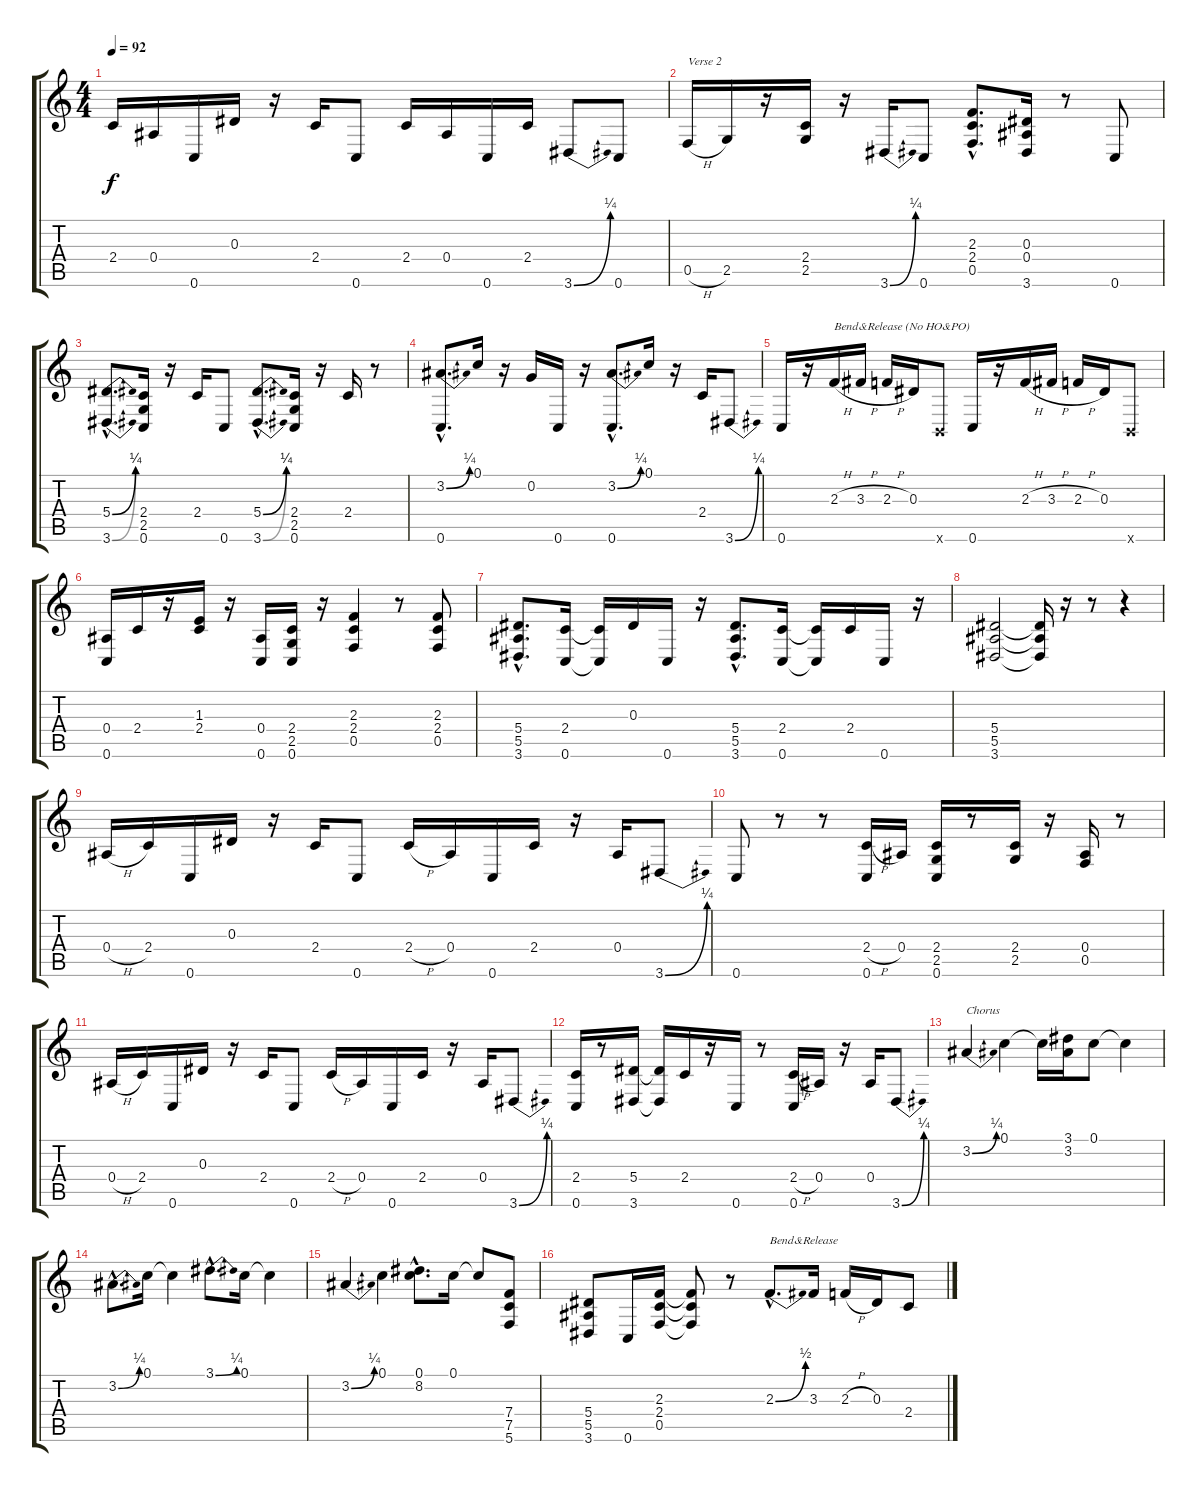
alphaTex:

\track "" {instrument overdrivenguitar}
\staff {score tabs}
\tuning (C4 G3 Eb3 Bb2 F2 C2) {hide}
\ts (4 4)
\tempo 92
\clef g2
\ks c
2.4.16{dy f} 0.4.16 0.6.16 0.3.16 r.16 2.4.16 0.6.8 2.4.16 0.4.16 0.6.16 2.4.16 3.6{be (bend 0 0 60 1)}.8 0.6.8 |
0.5{h}.16{txt "Verse 2"} 2.5.16 r.16 (2.4 2.5).16 r.16 3.6{be (bend 0 0 60 1)}.16 0.6.8 (2.3{hac} 2.4{hac} 0.5{hac}).8{d} (0.3 0.4 3.6).16 r.8 0.6.8 |
(5.4{be (bend 0 0 60 1) hac} 3.6{be (bend 0 0 60 1) hac}).8{d} (2.4 2.5 0.6).16 r.16 2.4.16 0.6.8 (5.4{be (bend 0 0 60 1) hac} 3.6{be (bend 0 0 60 1) hac}).8{d} (2.4 2.5 0.6).16 r.16 2.4.16 r.8 |
(3.2{be (bend 0 0 60 1) hac} 0.6{hac}).8{d} 0.1.16 r.16 0.2.16 0.6.16 r.16 (3.2{be (bend 0 0 60 1) hac} 0.6{hac}).8{d} 0.1.16 r.16 2.4.16 3.6{be (bend 0 0 60 1)}.8 |
0.6.16 r.16 2.3{h}.16{txt "Bend&Release (No HO&PO)"} 3.3{h}.16 2.3{h}.16 0.3.16 -1.6{x}.8 0.6.16 r.16 2.3{h}.16 3.3{h}.16 2.3{h}.16 0.3.16 -1.6{x}.8 |
(0.4 0.6).16 2.4.16 r.16 (1.3 2.4).16 r.16 (0.4 0.6).16 (2.4 2.5 0.6).16 r.16 (2.3 2.4 0.5).4 r.8 (2.3 2.4 0.5).8 |
(5.4{hac} 5.5{hac} 3.6{hac}).8{d} (2.4 0.6).16 (2.4{t} 0.6{t}).16 0.3.16 0.6.16 r.16 (5.4{hac} 5.5{hac} 3.6{hac}).8{d} (2.4 0.6).16 (2.4{t} 0.6{t}).16 2.4.16 0.6.16 r.16 |
(5.4 5.5 3.6).2 (5.4{t} 5.5{t} 3.6{t}).16 r.16 r.8 r.4 |
0.4{h}.16 2.4.16 0.6.16 0.3.16 r.16 2.4.16 0.6.8 2.4{h}.16 0.4.16 0.6.16 2.4.16 r.16 0.4.16 3.6{be (bend 0 0 60 1)}.8 |
0.6.8 r.8 r.8 (2.4{h} 0.6).16 0.4.16 (2.4 2.5 0.6).16 r.8 (2.4 2.5).16 r.16 (0.4 0.5).16 r.8 |
0.4{h}.16 2.4.16 0.6.16 0.3.16 r.16 2.4.16 0.6.8 2.4{h}.16 0.4.16 0.6.16 2.4.16 r.16 0.4.16 3.6{be (bend 0 0 60 1)}.8 |
(2.4 0.6).16 r.8 (5.4 3.6).16 (5.4{t} 3.6{t}).16 2.4.16 r.16 0.6.16 r.8 (2.4{h} 0.6).16 0.4.16 r.16 0.4.16 3.6{be (bend 0 0 60 1)}.8 |
3.2{be (bend 0 0 60 1)}.4{txt "Chorus"} 0.1.4 0.1{t}.16 (3.1 3.2).16 0.1.8 0.1{t}.4 |
3.2{be (bend 0 0 60 1) hac}.8{d} 0.1.16 0.1{t}.4 3.1{be (bend 0 0 60 1) hac}.8{d} 0.1.16 0.1{t}.4 |
3.2{be (bend 0 0 60 1)}.4 0.1.4 (0.1{hac} 8.2{hac}).8{d} 0.1.16 0.1{t}.8 (7.4 7.5 5.6).8 |
(5.4 5.5 3.6).8 0.6.16 (2.3 2.4 0.5).16 (2.3{t} 2.4{t} 0.5{t}).8 r.8 2.3{be (bend 0 0 60 2) hac}.8{d txt "Bend&Release"} 3.3.16 2.3{h}.16 0.3.16 2.4.8
